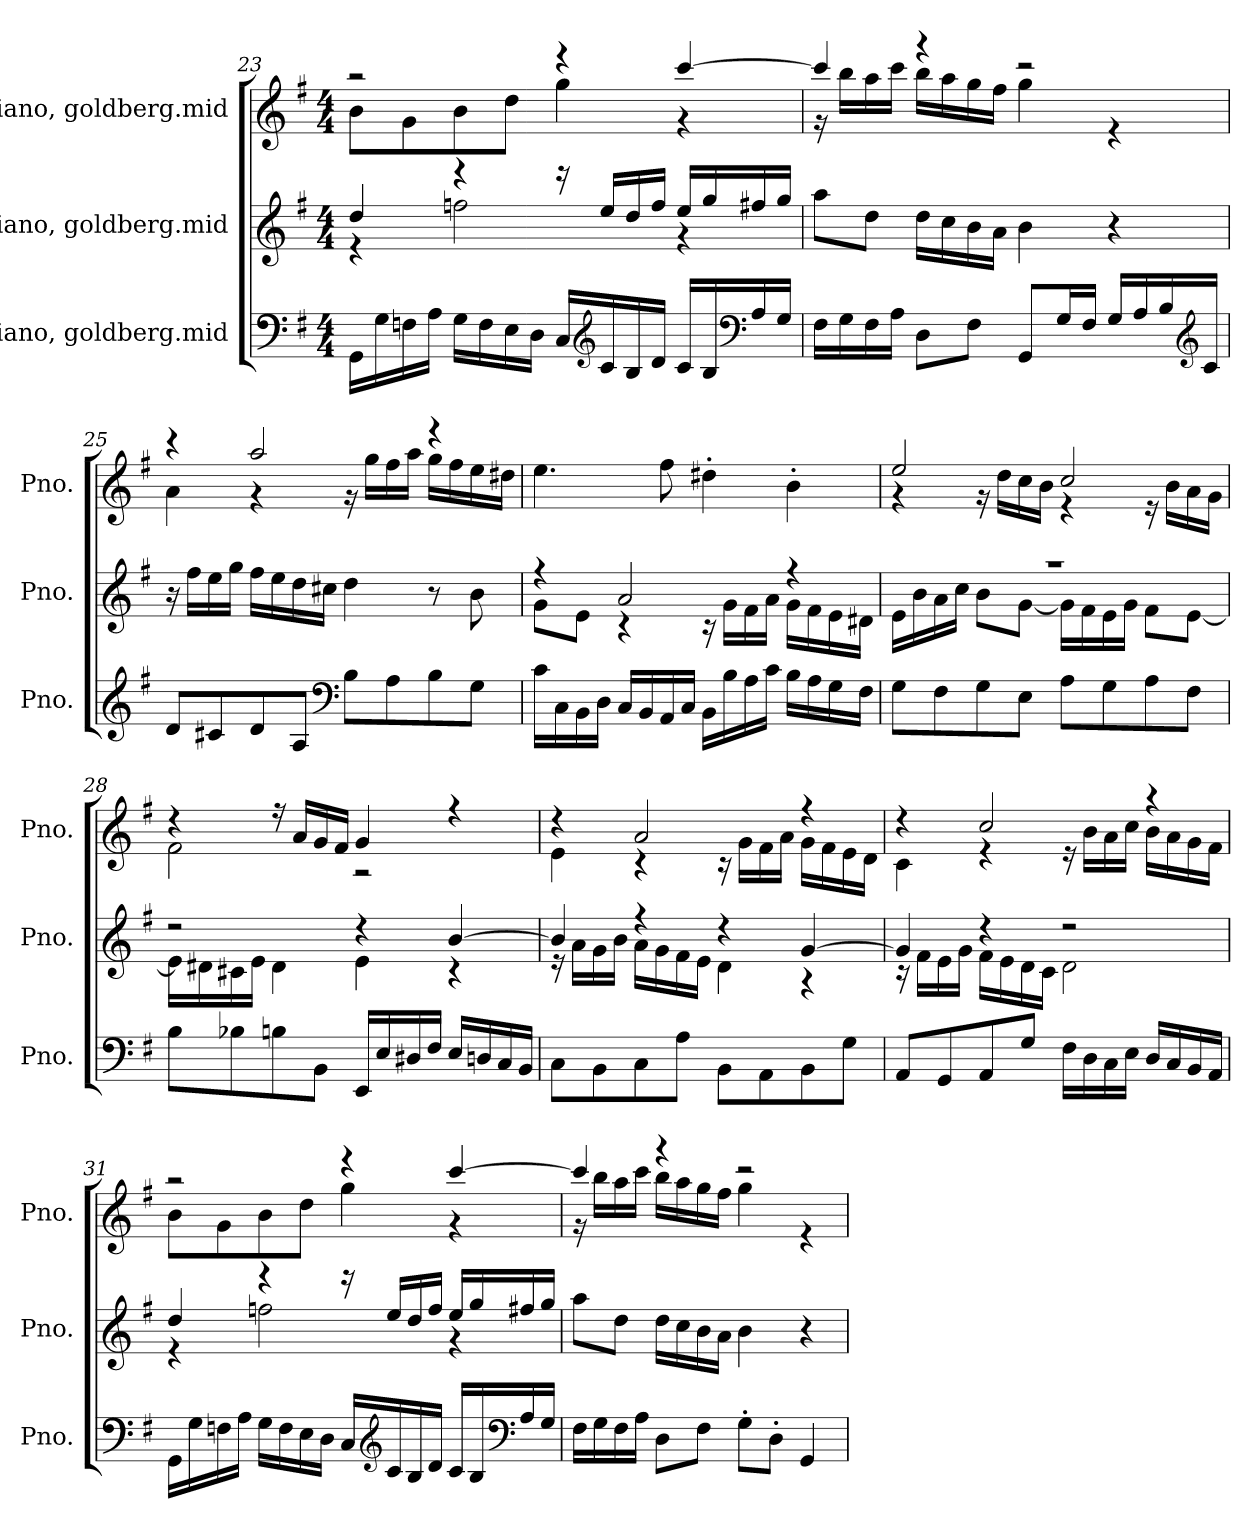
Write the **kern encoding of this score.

**kern	**kern	**kern
*part3	*part2	*part1
*staff3	*staff2	*staff1
*I"Piano, goldberg.mid	*I"Piano, goldberg.mid	*I"Piano, goldberg.mid
*I'Pno.	*I'Pno.	*I'Pno.
!!LO:LB:g=z
*clefF4	*clefG2	*clefG2
*k[f#]	*k[f#]	*k[f#]
*M4/4	*M4/4	*M4/4
=23	=23	=23
*	*^	*^
16GG\LL	4dd/	4r	2r	8b\L
16G\	.	.	.	.
16Fn\	.	.	.	8g\
16A\JJ	.	.	.	.
16G\LL	4r	2ffn\	.	8b\
16F\	.	.	.	.
16E\	.	.	.	8dd\J
16D\JJ	.	.	.	.
16C/LL	16r	.	4r	4gg\
*clefG2	*	*	*	*
16c/	16ee/LL	.	.	.
16B/	16dd/	.	.	.
16d/JJ	16ff/JJ	.	.	.
16c/LL	16ee/LL	4r	[4ccc/	4r
16B/	16gg/	.	.	.
*clefF4	*	*	*	*
16A/	16ff#X/	.	.	.
16G/JJ	16gg/JJ	.	.	.
*	*v	*v	*	*
=24	=24	=24	=24
16F#\LL	8aa\L	4ccc/]	16r
16G\	.	.	16bb\LL
16F#\	8dd\J	.	16aa\
16A\JJ	.	.	16ccc\JJ
8D\L	16dd\LL	4r	16bb\LL
.	16cc\	.	16aa\
8F#\J	16b\	.	16gg\
.	16a\JJ	.	16ff#\JJ
8GG/L	4b\	2r	4gg\
16G/L	.	.	.
16F#/JJ	.	.	.
16G/LL	4r	.	4r
16A/	.	.	.
16B/	.	.	.
*clefG2	*	*	*
16c/JJ	.	.	.
!!LO:PB:g=z	!!
=25	=25	=25	=25
8d/L	16r	4r	4a\
.	16ff#\LL	.	.
8c#X/	16ee\	.	.
.	16gg\JJ	.	.
8d/	16ff#\LL	2aa/	4r
.	16ee\	.	.
8A/J	16dd\	.	.
.	16cc#X\JJ	.	.
*clefF4	*	*	*
8B\L	4dd\	.	16r
.	.	.	16gg\LL
8A\	.	.	16ff#\
.	.	.	16aa\JJ
8B\	8r	4r	16gg\LL
.	.	.	16ff#\
8G\J	8b\	.	16ee\
.	.	.	16dd#X\JJ
*	*	*v	*v
=26	=26	=26
*	*^	*
16c\LL	4r	8g\L	4.ee\
16C\	.	.	.
16BB\	.	8e\J	.
16D\JJ	.	.	.
16C/LL	2a/	4r	.
16BB/	.	.	.
16AA/	.	.	8ff#\
16C/JJ	.	.	.
16BB\LL	.	16r	4dd#X'\
16B\	.	16g\LL	.
16A\	.	16f#\	.
16c\JJ	.	16a\JJ	.
16B\LL	4r	16g\LL	4b'\
16A\	.	16f#\	.
16G\	.	16e\	.
16F#\JJ	.	16d#X\JJ	.
!!LO:LB:g=z
=27	=27	=27	=27
*	*	*	*^
8G\L	1r	16e\LL	2ee/	4r
.	.	16b\	.	.
8F#\	.	16a\	.	.
.	.	16cc\JJ	.	.
8G\	.	8b\L	.	16r
.	.	.	.	16dd\LL
8E\J	.	[8g\J	.	16cc\
.	.	.	.	16b\JJ
8A\L	.	16g\LL]	2cc/	4r
.	.	16f#\	.	.
8G\	.	16e\	.	.
.	.	16g\JJ	.	.
8A\	.	8f#\L	.	16r
.	.	.	.	16b\LL
8F#\J	.	[8e\J	.	16a\
.	.	.	.	16g\JJ
=28	=28	=28	=28	=28
8B\L	2r	16e\LL]	4r	2f#\
.	.	16d#X\	.	.
8B-X\	.	16c#X\	.	.
.	.	16e\JJ	.	.
8Bn\	.	4d#\	16r	.
.	.	.	16a/LL	.
8BB\J	.	.	16g/	.
.	.	.	16f#/JJ	.
16EE/LL	4r	4e\	4g/	2r
16E/	.	.	.	.
16D#X/	.	.	.	.
16F#/JJ	.	.	.	.
16E/LL	[4b/	4r	4r	.
16Dn/	.	.	.	.
16C/	.	.	.	.
16BB/JJ	.	.	.	.
!!LO:LB:g=z	!!
=29	=29	=29	=29	=29
8C\L	4b/]	16r	4r	4e\
.	.	16a\LL	.	.
8BB\	.	16g\	.	.
.	.	16b\JJ	.	.
8C\	4r	16a\LL	2a/	4r
.	.	16g\	.	.
8A\J	.	16f#\	.	.
.	.	16e\JJ	.	.
8BB\L	4r	4d\	.	16r
.	.	.	.	16g\LL
8AA\	.	.	.	16f#\
.	.	.	.	16a\JJ
8BB\	[4g/	4r	4r	16g\LL
.	.	.	.	16f#\
8G\J	.	.	.	16e\
.	.	.	.	16d\JJ
=30	=30	=30	=30	=30
8AA/L	4g/]	16r	4r	4c\
.	.	16f#\LL	.	.
8GG/	.	16e\	.	.
.	.	16g\JJ	.	.
8AA/	4r	16f#\LL	2cc/	4r
.	.	16e\	.	.
8G/J	.	16d\	.	.
.	.	16c\JJ	.	.
16F#\LL	2r	2d\	.	16r
16D\	.	.	.	16b\LL
16C\	.	.	.	16a\
16E\JJ	.	.	.	16cc\JJ
16D/LL	.	.	4r	16b\LL
16C/	.	.	.	16a\
16BB/	.	.	.	16g\
16AA/JJ	.	.	.	16f#\JJ
!!LO:LB:g=z	!!
=31	=31	=31	=31	=31
16GG\LL	4dd/	4r	2r	8b\L
16G\	.	.	.	.
16Fn\	.	.	.	8g\
16A\JJ	.	.	.	.
16G\LL	4r	2ffn\	.	8b\
16F\	.	.	.	.
16E\	.	.	.	8dd\J
16D\JJ	.	.	.	.
16C/LL	16r	.	4r	4gg\
*clefG2	*	*	*	*
16c/	16ee/LL	.	.	.
16B/	16dd/	.	.	.
16d/JJ	16ff/JJ	.	.	.
16c/LL	16ee/LL	4r	[4ccc/	4r
16B/	16gg/	.	.	.
*clefF4	*	*	*	*
16A/	16ff#X/	.	.	.
16G/JJ	16gg/JJ	.	.	.
*	*v	*v	*	*
=32	=32	=32	=32
16F#\LL	8aa\L	4ccc/]	16r
16G\	.	.	16bb\LL
16F#\	8dd\J	.	16aa\
16A\JJ	.	.	16ccc\JJ
8D\L	16dd\LL	4r	16bb\LL
.	16cc\	.	16aa\
8F#\J	16b\	.	16gg\
.	16a\JJ	.	16ff#\JJ
8G'\L	4b\	2r	4gg\
8D'\J	.	.	.
4GG/	4r	.	4r
*	*	*v	*v
=	=	=
*-	*-	*-
